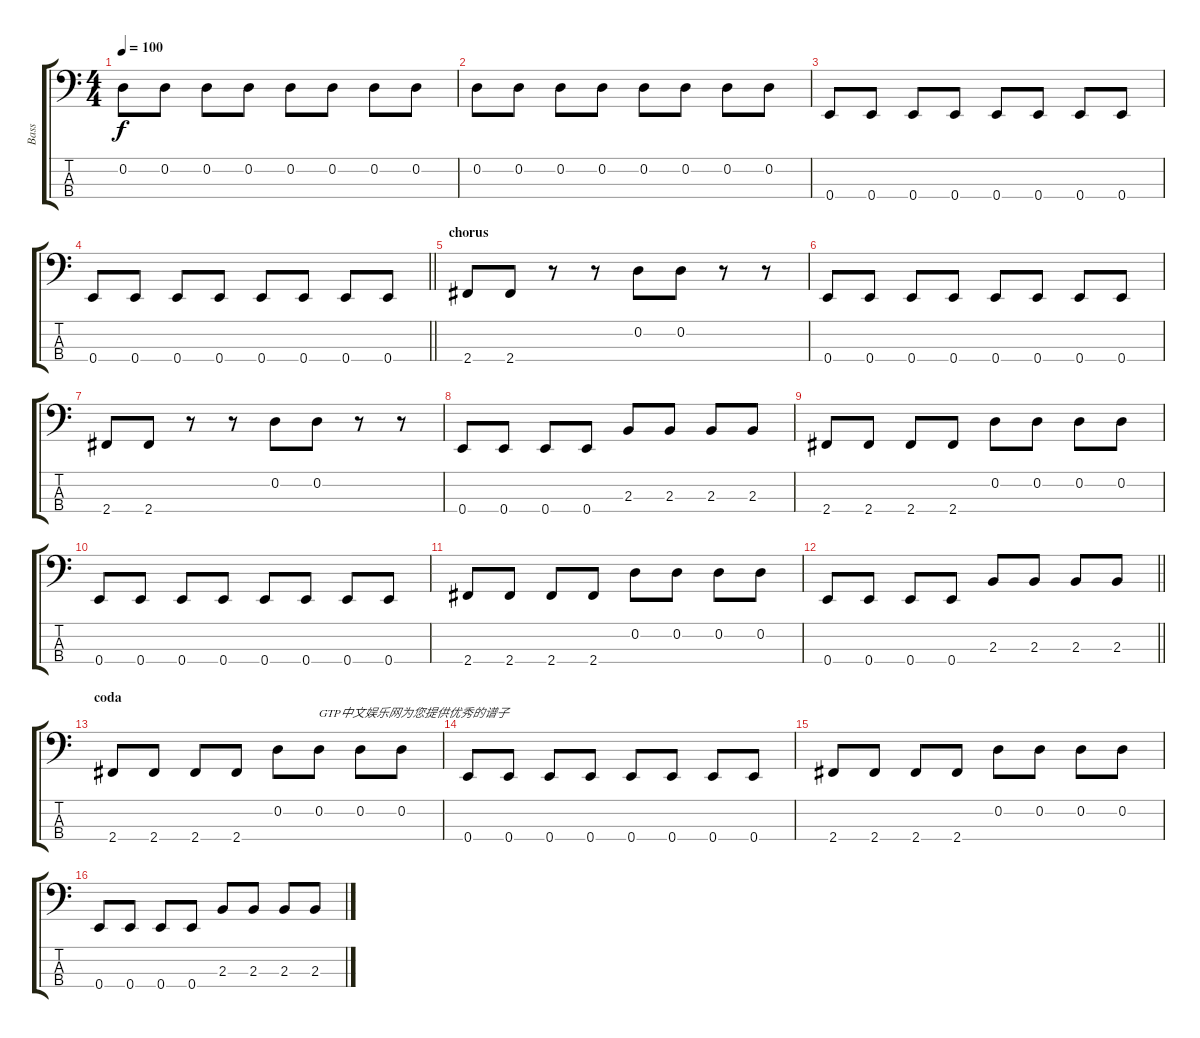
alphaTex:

\track ("Bass" "Bass") {instrument electricbassfinger}
\staff {score tabs}
\tuning (G2 D2 A1 E1) {hide}
\ts (4 4)
\tempo 100
\clef f4
\ks c
0.2.8{dy f} 0.2.8 0.2.8 0.2.8 0.2.8 0.2.8 0.2.8 0.2.8 |
0.2.8 0.2.8 0.2.8 0.2.8 0.2.8 0.2.8 0.2.8 0.2.8 |
0.4.8 0.4.8 0.4.8 0.4.8 0.4.8 0.4.8 0.4.8 0.4.8 |
\barLineRight lightlight
0.4.8 0.4.8 0.4.8 0.4.8 0.4.8 0.4.8 0.4.8 0.4.8 |
\section ("" "chorus")
2.4.8 2.4.8 r.8 r.8 0.2.8 0.2.8 r.8 r.8 |
0.4.8 0.4.8 0.4.8 0.4.8 0.4.8 0.4.8 0.4.8 0.4.8 |
2.4.8 2.4.8 r.8 r.8 0.2.8 0.2.8 r.8 r.8 |
0.4.8 0.4.8 0.4.8 0.4.8 2.3.8 2.3.8 2.3.8 2.3.8 |
2.4.8 2.4.8 2.4.8 2.4.8 0.2.8 0.2.8 0.2.8 0.2.8 |
0.4.8 0.4.8 0.4.8 0.4.8 0.4.8 0.4.8 0.4.8 0.4.8 |
2.4.8 2.4.8 2.4.8 2.4.8 0.2.8 0.2.8 0.2.8 0.2.8 |
\barLineRight lightlight
0.4.8 0.4.8 0.4.8 0.4.8 2.3.8 2.3.8 2.3.8 2.3.8 |
\section ("" "coda")
2.4.8 2.4.8 2.4.8 2.4.8 0.2.8 0.2.8{txt "GTP中文娱乐网为您提供优秀的谱子"} 0.2.8 0.2.8 |
0.4.8 0.4.8 0.4.8 0.4.8 0.4.8 0.4.8 0.4.8 0.4.8 |
2.4.8 2.4.8 2.4.8 2.4.8 0.2.8 0.2.8 0.2.8 0.2.8 |
0.4.8 0.4.8 0.4.8 0.4.8 2.3.8 2.3.8 2.3.8 2.3.8
